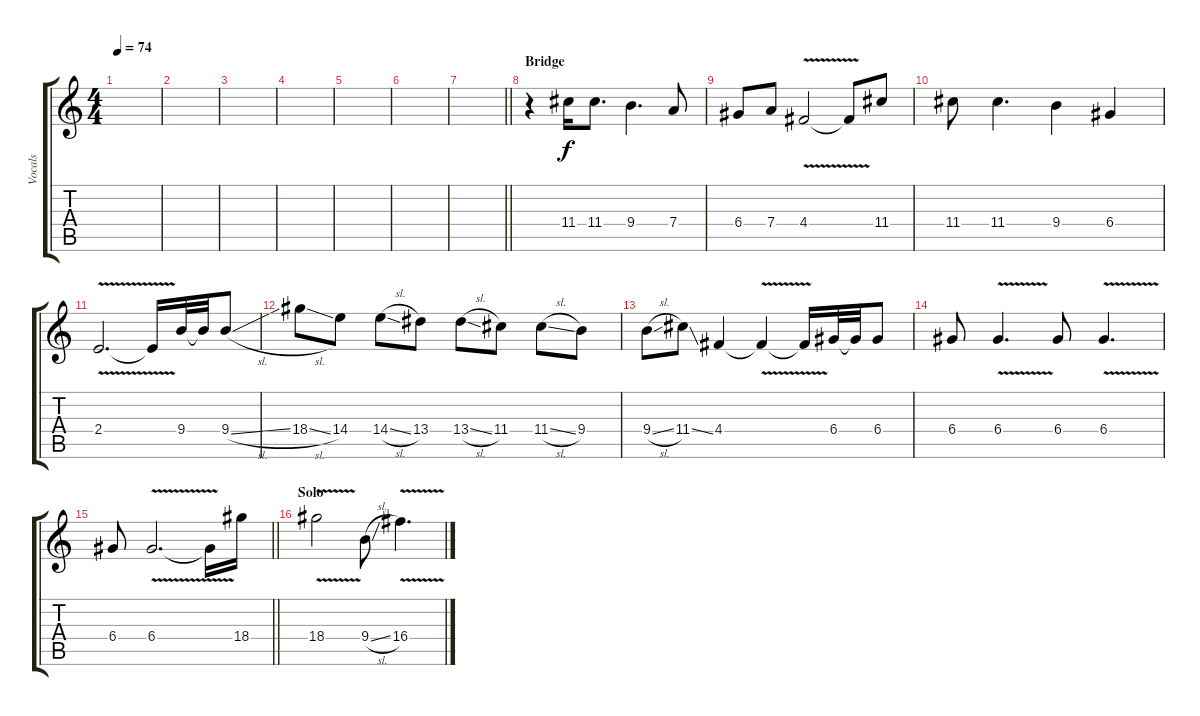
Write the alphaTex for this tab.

\track ("Vocals" "Vocals") {instrument distortionguitar}
\staff {score tabs}
\tuning (E4 B3 G3 D3 A2 E2) {hide}
\ts (4 4)
\tempo 74
\clef g2
\ks c
|
|
|
|
|
|
\barLineRight lightlight
|
\section ("" "Bridge")
r.4 11.4.16 11.4.8{d} 9.4.4{d} 7.4.8 |
6.4.8 7.4.8 4.4{v}.2 4.4{t}.8 11.4.8 |
11.4.8 11.4.4{d} 9.4.4 6.4.4 |
2.4{v}.2{d} 2.4{t}.16 9.4.32 9.4{t}.32 9.4{sl}.8 |
18.4{sl}.8 14.4.8 14.4{sl}.8 13.4.8 13.4{sl}.8 11.4.8 11.4{sl}.8 9.4.8 |
9.4{sl}.8 11.4{ss}.8 4.4.4 4.4{v t}.4 4.4{t}.16 6.4.32 6.4{t}.32 6.4.8 |
6.4.8 6.4{v}.4{d} 6.4.8 6.4{v}.4{d} |
\barLineRight lightlight
6.4.8 6.4{v}.2{d} 6.4{t}.16 18.4.16 |
\section ("" "Solo")
18.4{v}.2{volume 0} 9.4{sl}.8 16.4{v}.4{d}
